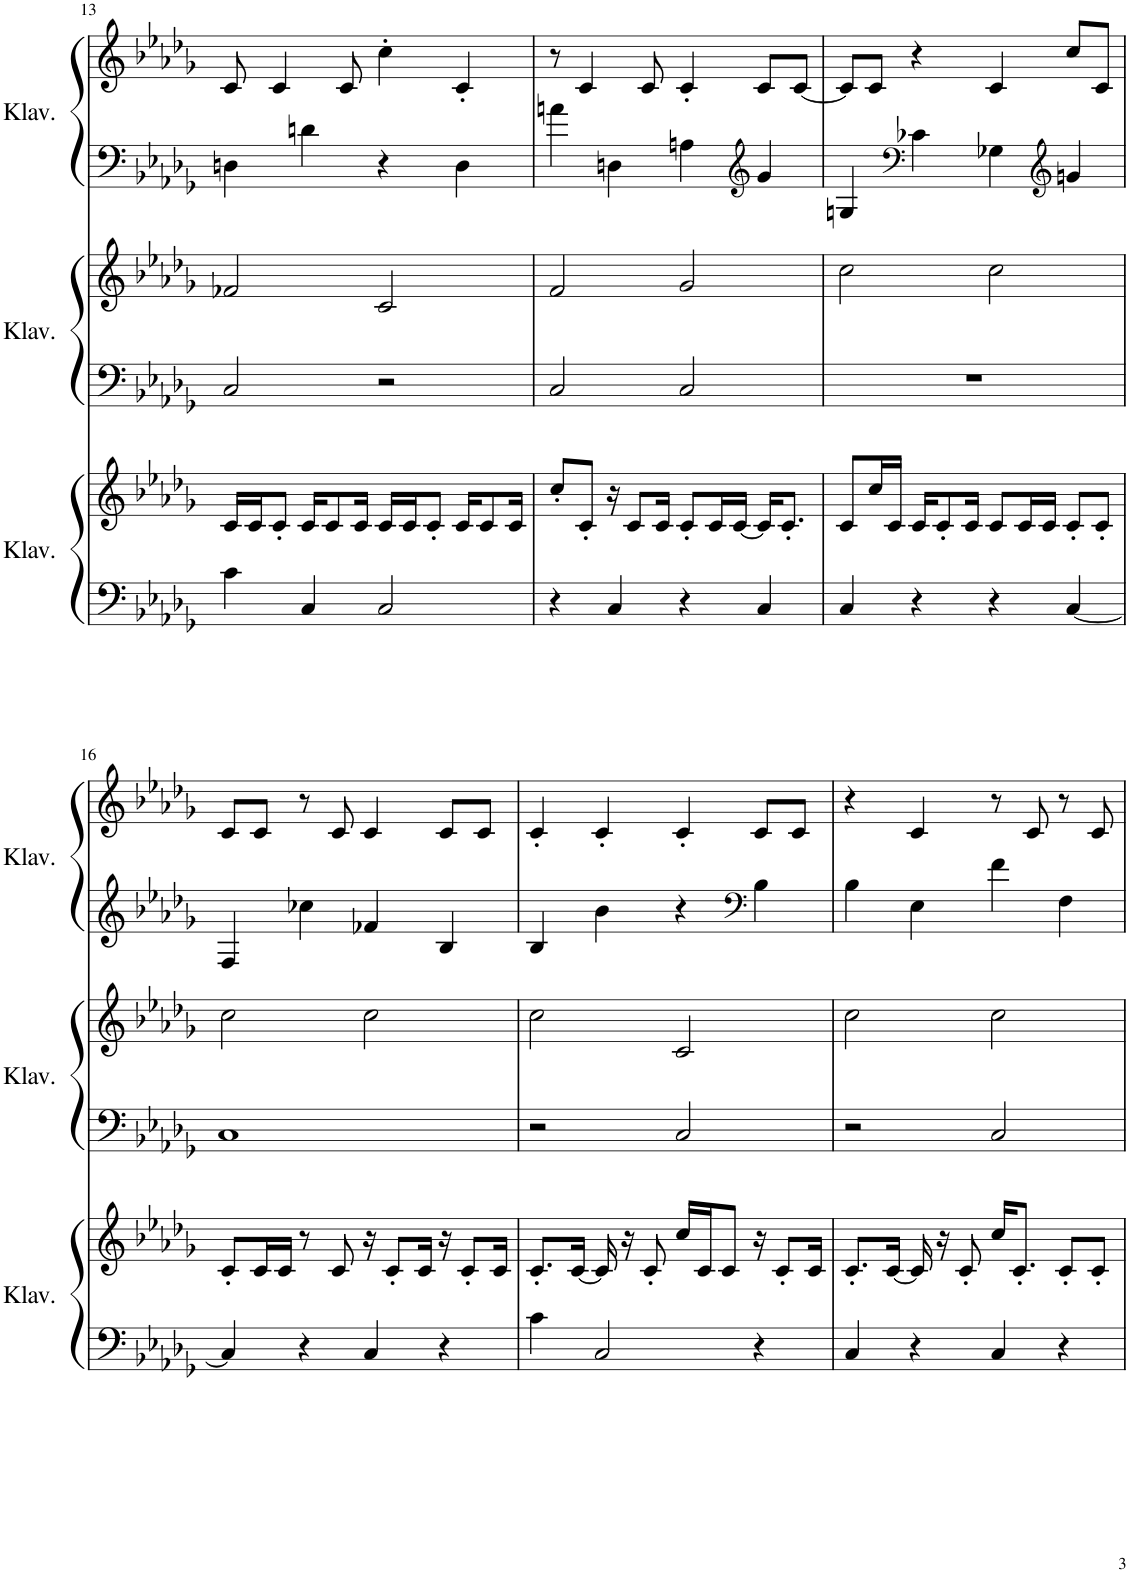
**kern	**kern	**kern	**kern	**kern	**kern
*part3	*part3	*part2	*part2	*part1	*part1
*staff6	*staff5	*staff4	*staff3	*staff2	*staff1
*I"Klavier	*	*I"Klavier	*	*I"Klavier	*
*I'Klav.	*	*I'Klav.	*	*I'Klav.	*
!!LO:PB:g=z
*clefF4	*clefG2	*clefF4	*clefG2	*clefF4	*clefG2
*k[b-e-a-d-g-]	*k[b-e-a-d-g-]	*k[b-e-a-d-g-]	*k[b-e-a-d-g-]	*k[b-e-a-d-g-]	*k[b-e-a-d-g-]
*M4/4	*M4/4	*M4/4	*M4/4	*M4/4	*M4/4
=13	=13	=13	=13	=13	=13
4c\	16c/LL	2C/	2f-X/	4Dn\	8c/
.	16c/J	.	.	.	.
.	8c'/J	.	.	.	4c/
4C/	16c/KL	.	.	4dn\	.
.	8c/	.	.	.	.
.	.	.	.	.	8c/
.	16c/Jk	.	.	.	.
2C/	16c/LL	2r	2c/	4r	4cc'\
.	16c/J	.	.	.	.
.	8c'/J	.	.	.	.
.	16c/KL	.	.	4D\	4c'/
.	8c/	.	.	.	.
.	16c/Jk	.	.	.	.
=14	=14	=14	=14	=14	=14
4r	8cc'/L	2C/	2f/	4an\	8r
.	8c'/J	.	.	.	4c/
4C/	16r	.	.	4Dn\	.
.	8c/L	.	.	.	.
.	.	.	.	.	8c/
.	16c/Jk	.	.	.	.
4r	8c'/L	2C/	2g-/	4An\	4c'/
.	16c/L	.	.	.	.
.	[16c/JJ	.	.	.	.
*	*	*	*	*clefG2	*
4C/	16c/KL]	.	.	4g-/	8c/L
.	8.c'/J	.	.	.	.
.	.	.	.	.	[8c/J
=15	=15	=15	=15	=15	=15
4C/	8c/L	1r	2cc\	4Gn/	8c/L]
.	16cc/L	.	.	.	8c/J
.	16c/JJ	.	.	.	.
*	*	*	*	*clefF4	*
4r	16c/KL	.	.	4c-X\	4r
.	8c'/	.	.	.	.
.	16c/Jk	.	.	.	.
4r	8c/L	.	2cc\	4G-X\	4c/
.	16c/L	.	.	.	.
.	16c/JJ	.	.	.	.
*	*	*	*	*clefG2	*
[4C/	8c'/L	.	.	4gn/	8cc/L
.	8c'/J	.	.	.	8c/J
!!LO:LB:g=z
=16	=16	=16	=16	=16	=16
4C/]	8c'/L	1C	2cc\	4F/	8c/L
.	16c/L	.	.	.	8c/J
.	16c/JJ	.	.	.	.
4r	8r	.	.	4cc-X\	8r
.	8c/	.	.	.	8c/
4C/	16r	.	2cc\	4f-X/	4c/
.	8c'/L	.	.	.	.
.	16c/Jk	.	.	.	.
4r	16r	.	.	4B-/	8c/L
.	8c'/L	.	.	.	.
.	.	.	.	.	8c/J
.	16c/Jk	.	.	.	.
=17	=17	=17	=17	=17	=17
4c\	8.c'/L	2r	2cc\	4B-/	4c'/
.	[16c/Jk	.	.	.	.
2C/	16c/]	.	.	4b-\	4c'/
.	16r	.	.	.	.
.	8c'/	.	.	.	.
.	16cc/LL	2C/	2c/	4r	4c'/
.	16c/J	.	.	.	.
.	8c/J	.	.	.	.
*	*	*	*	*clefF4	*
4r	16r	.	.	4B-\	8c/L
.	8c'/L	.	.	.	.
.	.	.	.	.	8c/J
.	16c/Jk	.	.	.	.
=18	=18	=18	=18	=18	=18
4C/	8.c'/L	2r	2cc\	4B-\	4r
.	[16c/Jk	.	.	.	.
4r	16c/]	.	.	4E-\	4c/
.	16r	.	.	.	.
.	8c'/	.	.	.	.
4C/	16cc/KL	2C/	2cc\	4f\	8r
.	8.c'/J	.	.	.	.
.	.	.	.	.	8c/
4r	8c'/L	.	.	4F\	8r
.	8c'/J	.	.	.	8c/
=	=	=	=	=	=
*-	*-	*-	*-	*-	*-
